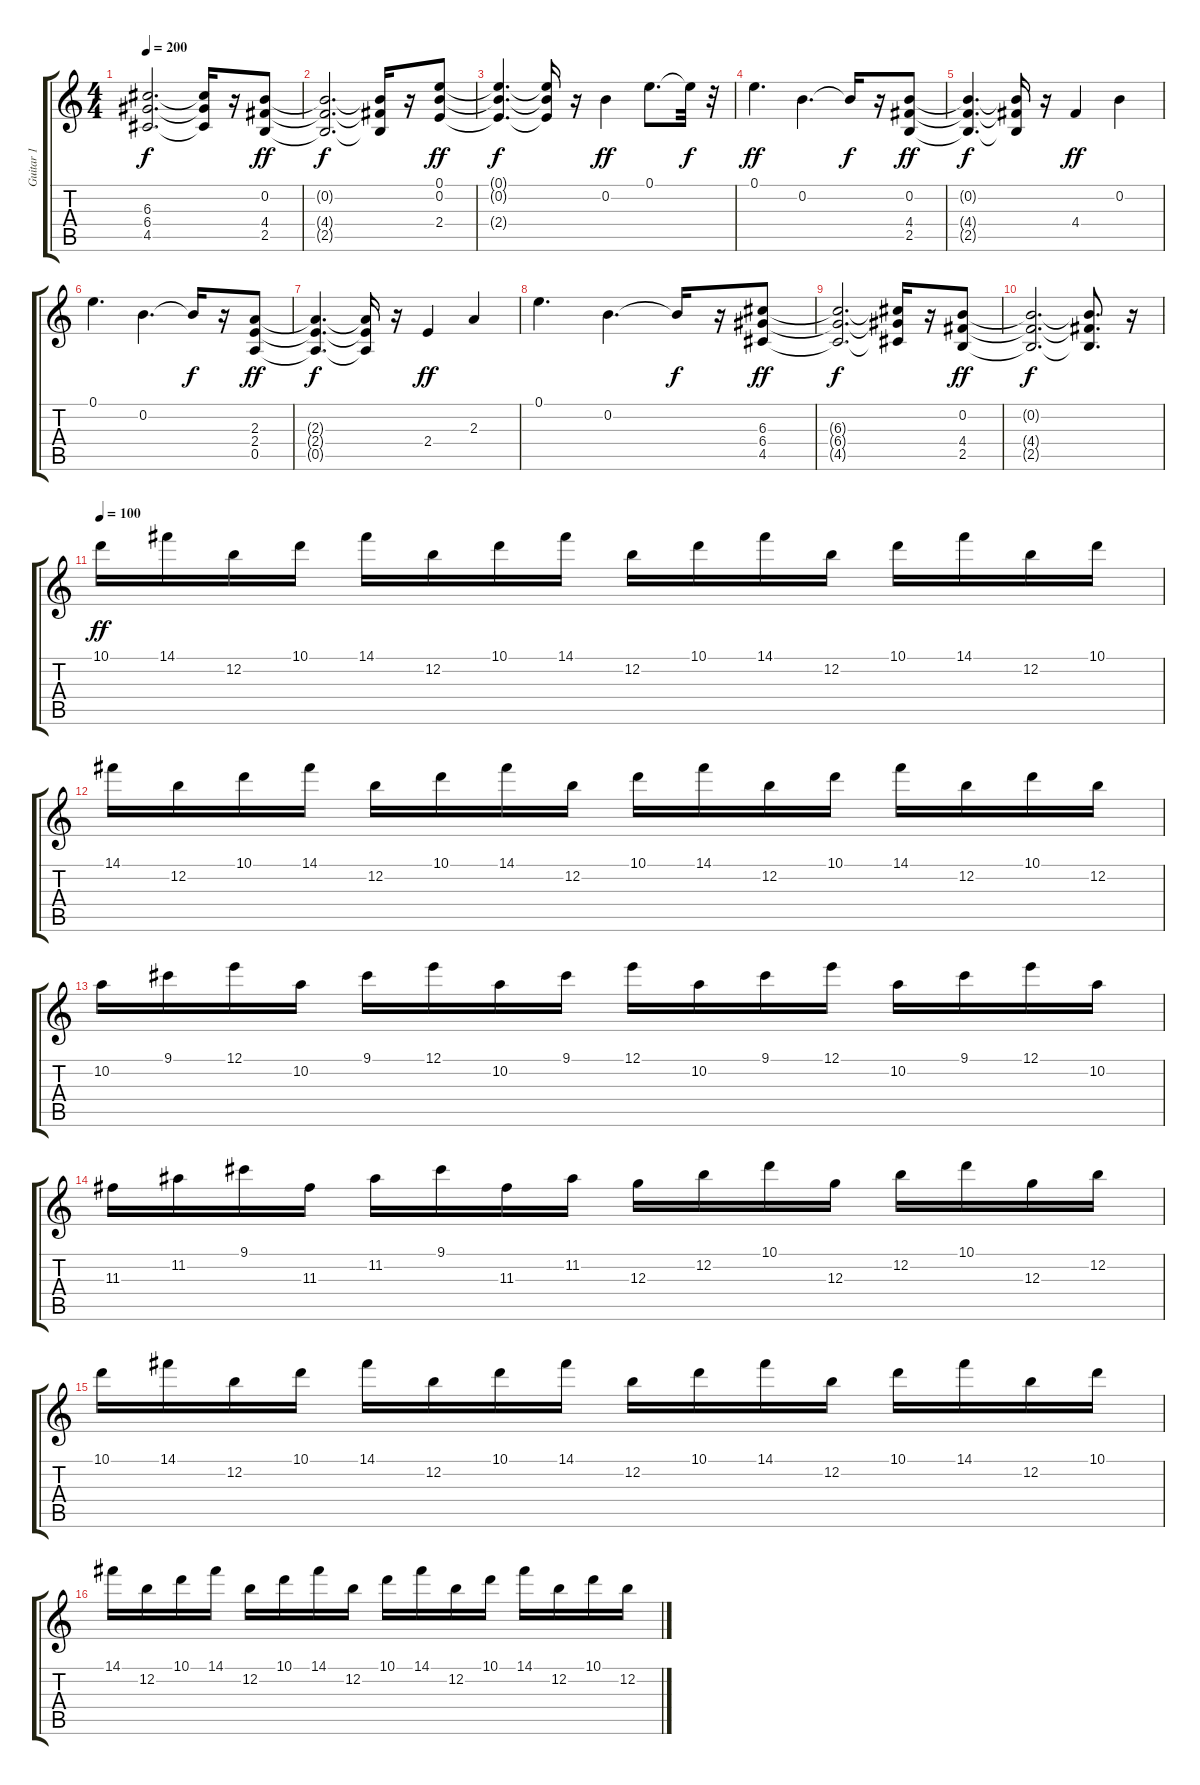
\track ("Guitar 1" "Guitar 1") {instrument distortionguitar}
\staff {score tabs}
\tuning (E4 B3 G3 D3 A2 E2) {hide}
\ts (4 4)
\tempo 200
\clef g2
\ks c
(6.3{t} 6.4{t} 4.5{t}).2{d dy f} (6.3{t} 6.4{t} 4.5{t}).16 r.16 (0.2 4.4 2.5).8{dy ff} |
(0.2{t} 4.4{t} 2.5{t}).2{d dy f} (0.2{t} 4.4{t} 2.5{t}).16 r.16 (0.1 0.2 2.4).8{dy ff} |
(0.1{t} 0.2{t} 2.4{t}).4{d dy f} (0.1{t} 0.2{t} 2.4{t}).16 r.16 0.2.4{dy ff} 0.1.8{d} 0.1{t}.32{dy f} r.32 |
0.1.4{d dy ff} 0.2.4{d} 0.2{t}.16{dy f} r.16 (0.2 4.4 2.5).8{dy ff} |
(0.2{t} 4.4{t} 2.5{t}).4{d dy f} (0.2{t} 4.4{t} 2.5{t}).16 r.16 4.4.4{dy ff} 0.2.4 |
0.1.4{d} 0.2.4{d} 0.2{t}.16{dy f} r.16 (2.3 2.4 0.5).8{dy ff} |
(2.3{t} 2.4{t} 0.5{t}).4{d dy f} (2.3{t} 2.4{t} 0.5{t}).16 r.16 2.4.4{dy ff} 2.3.4 |
0.1.4{d} 0.2.4{d} 0.2{t}.16{dy f} r.16 (6.3 6.4 4.5).8{dy ff} |
(6.3{t} 6.4{t} 4.5{t}).2{d dy f} (6.3{t} 6.4{t} 4.5{t}).16 r.16 (0.2 4.4 2.5).8{dy ff} |
(0.2{t} 4.4{t} 2.5{t}).2{d dy f} (0.2{t} 4.4{t} 2.5{t}).8{d} r.16 |
\tempo 100
10.1.16{dy ff instrument distortionguitar} 14.1.16 12.2.16 10.1.16 14.1.16 12.2.16 10.1.16 14.1.16 12.2.16 10.1.16 14.1.16 12.2.16 10.1.16 14.1.16 12.2.16 10.1.16 |
14.1.16 12.2.16 10.1.16 14.1.16 12.2.16 10.1.16 14.1.16 12.2.16 10.1.16 14.1.16 12.2.16 10.1.16 14.1.16 12.2.16 10.1.16 12.2.16 |
10.2.16 9.1.16 12.1.16 10.2.16 9.1.16 12.1.16 10.2.16 9.1.16 12.1.16 10.2.16 9.1.16 12.1.16 10.2.16 9.1.16 12.1.16 10.2.16 |
11.3.16 11.2.16 9.1.16 11.3.16 11.2.16 9.1.16 11.3.16 11.2.16 12.3.16 12.2.16 10.1.16 12.3.16 12.2.16 10.1.16 12.3.16 12.2.16 |
10.1.16 14.1.16 12.2.16 10.1.16 14.1.16 12.2.16 10.1.16 14.1.16 12.2.16 10.1.16 14.1.16 12.2.16 10.1.16 14.1.16 12.2.16 10.1.16 |
14.1.16 12.2.16 10.1.16 14.1.16 12.2.16 10.1.16 14.1.16 12.2.16 10.1.16 14.1.16 12.2.16 10.1.16 14.1.16 12.2.16 10.1.16 12.2.16
